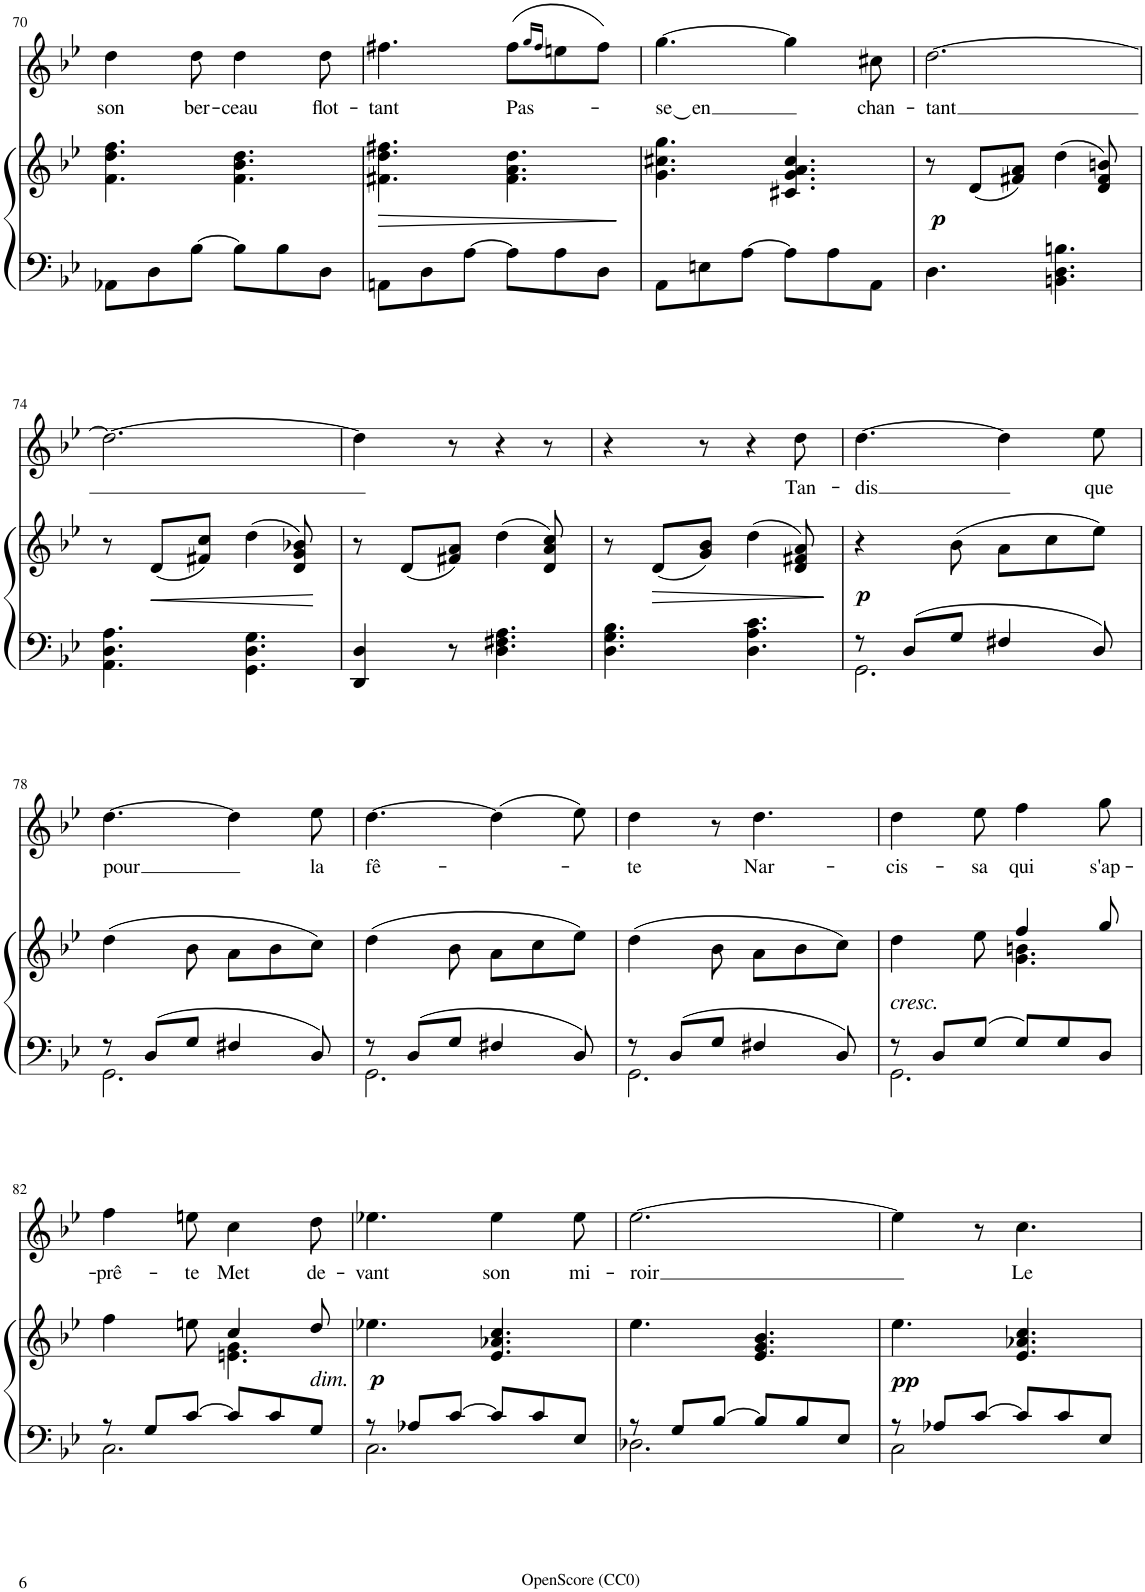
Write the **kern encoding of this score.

**kern	**kern	**dynam	**kern	**text
*part2	*part2	*part2	*part1	*part1
*staff3	*staff2	*staff2/3	*staff1	*staff1
*I"Piano	*	*	*I"Voice	*
*I'Pno	*	*	*	*
!!LO:PB:g=z
*clefF4	*clefG2	*	*clefG2	*
*k[b-e-]	*k[b-e-]	*	*k[b-e-]	*
*M6/8	*M6/8	*	*M6/8	*
=70	=70	=70	=70	=70
!	!	!	!	!LO:LY:b
8AA-X\L	4.f\ 4.dd\ 4.ff\	.	4dd\	son
8D\	.	.	.	.
!	!	!	!	!LO:LY:b
[8B-\J	.	.	8dd\	ber-
!	!	!	!	!LO:LY:b
8B-\L]	4.f\ 4.b-\ 4.dd\	.	4dd\	-ceau
8B-\	.	.	.	.
!	!	!	!	!LO:LY:b
8D\J	.	.	8dd\	flot-
=71	=71	=71	=71	=71
!	!	!LO:HP:b	!	!LO:LY:b
8AAn\L	4.f#X\ 4.dd\ 4.ff#X\	>	4.ff#X\	-tant
8D\	.	.	.	.
[8A\J	.	.	.	.
!	!	!	!	!LO:LY:b
8A\L]	4.f#\ 4.a\ 4.dd\	.	(8ff#\L	Pas-
.	.	.	16qgg/LL	.
.	.	.	16qff#/JJ	.
8A\	.	.	8een\	.
8D\J	.	.	8ff#\J)	.
.	.	]	.	.
=72	=72	=72	=72	=72
!	!	!	!	!LO:LY:b
8AA\L	4.g\ 4.cc#X\ 4.gg\	.	[4.gg\	-se‿en
8En\	.	.	.	.
[8A\J	.	.	.	.
8A\L]	4.c#X/ 4.g/ 4.a/ 4.cc#/	.	4gg\]	.
8A\	.	.	.	.
!	!	!	!	!LO:LY:b
8AA\J	.	.	8cc#X\	chan-
=73	=73	=73	=73	=73
!	!	!LO:DY:b	!	!LO:LY:b
4.D\	8r	p	[2.dd\	-tant
.	(8d/L	.	.	.
.	8f#X/ 8a/J)	.	.	.
4.BBn\ 4.D\ 4.Bn\	(4dd\	.	.	.
.	8d/ 8f#/ 8bn/)	.	.	.
!!LO:LB:g=z
=74	=74	=74	=74	=74
4.AA\ 4.D\ 4.A\	8r	.	2.dd\_	.
!	!	!LO:HP:b	!	!
.	(8d/L	<	.	.
.	8f#X/ 8cc/J)	.	.	.
4.GG\ 4.D\ 4.G\	(4dd\	.	.	.
.	8d/ 8g/ 8b-X/)	.	.	.
.	.	[	.	.
=75	=75	=75	=75	=75
4DD/ 4D/	8r	.	4dd\]	.
.	(8d/L	.	.	.
8r	8f#X/ 8a/J)	.	8r	.
4.D\ 4.F#X\ 4.A\	(4dd\	.	4r	.
.	8d/ 8a/ 8cc/)	.	8r	.
=76	=76	=76	=76	=76
4.D\ 4.G\ 4.B-\	8r	.	4r	.
!	!	!LO:HP:b	!	!
.	(8d/L	>	.	.
.	8g/ 8b-/J)	.	8r	.
4.D\ 4.A\ 4.c\	(4dd\	.	4r	.
!	!	!	!	!LO:LY:b
.	8d/ 8f#X/ 8a/)	.	8dd\	Tan-
.	.	]	.	.
=77	=77	=77	=77	=77
*^	*	*	*	*
!	!	!	!LO:DY:b	!	!LO:LY:b
8r	2.GG\	4r	p	[4.dd\	-dis
8D/L	.	.	.	.	.
8G/J	.	(8b-\	.	.	.
4F#X/	.	8a\L	.	4dd\]	.
.	.	8cc\	.	.	.
!	!	!	!	!	!LO:LY:b
8D/	.	8ee-\J)	.	8ee-\	que
!!LO:LB:g=z
=78	=78	=78	=78	=78	=78
!	!	!	!	!	!LO:LY:b
8r	2.GG\	(4dd\	.	[4.dd\	pour
8D/L	.	.	.	.	.
8G/J	.	8b-\	.	.	.
4F#X/	.	8a\L	.	4dd\]	.
.	.	8b-\	.	.	.
!	!	!	!	!	!LO:LY:b
8D/	.	8cc\J)	.	8ee-\	la
=79	=79	=79	=79	=79	=79
!	!	!	!	!	!LO:LY:b
8r	2.GG\	(4dd\	.	[4.dd\	fê-
8D/L	.	.	.	.	.
8G/J	.	8b-\	.	.	.
4F#X/	.	8a\L	.	(4dd\]	.
.	.	8cc\	.	.	.
8D/	.	8ee-\J)	.	8ee-\)	.
=80	=80	=80	=80	=80	=80
!	!	!	!	!	!LO:LY:b
8r	2.GG\	(4dd\	.	4dd\	-te
8D/L	.	.	.	.	.
8G/J	.	8b-\	.	8r	.
!	!	!	!	!	!LO:LY:b
4F#X/	.	8a\L	.	4.dd\	Nar-
.	.	8b-\	.	.	.
8D/	.	8cc\J)	.	.	.
=81	=81	=81	=81	=81	=81
*	*	*^	*	*	*
!	!	!LO:TX:b:i:t=cresc.	!	!	!	!
!	!	!	!	!	!	!LO:LY:b
8r	2.GG\	4dd\	4ryy	.	4dd\	-cis-
8D/L	.	.	.	.	.	.
!	!	!	!	!	!	!LO:LY:b
8G/J	.	8ee-\	8ryy	.	8ee-\	-sa
!	!	!	!	!	!	!LO:LY:b
8G/L	.	4ff/	4.g\ 4.bn\	.	4ff\	qui
8G/	.	.	.	.	.	.
!	!	!	!	!	!	!LO:LY:b
8D/J	.	8gg/	.	.	8gg\	s'ap-
!!LO:LB:g=z
=82	=82	=82	=82	=82	=82	=82
!	!	!	!	!	!	!LO:LY:b
8r	2.C\	4ff\	4ryy	.	4ff\	-prê-
8G/L	.	.	.	.	.	.
!	!	!	!	!	!	!LO:LY:b
[8c/J	.	8een\	8ryy	.	8een\	-te
!	!	!	!	!	!	!LO:LY:b
8c/L]	.	4cc/	4.en\ 4.g\	.	4cc\	Met
8c/	.	.	.	.	.	.
!	!	!LO:TX:b:i:t=dim.	!	!	!	!
!	!	!	!	!	!	!LO:LY:b
8G/J	.	8dd/	.	.	8dd\	de-
*	*	*v	*v	*	*	*
=83	=83	=83	=83	=83	=83
!	!	!	!LO:DY:b	!	!LO:LY:b
8r	2.C\	4.ee-X\	p	4.ee-X\	-vant
8A-X/L	.	.	.	.	.
[8c/J	.	.	.	.	.
!	!	!	!	!	!LO:LY:b
8c/L]	.	4.e-/ 4.a-X/ 4.cc/	.	4ee-\	son
8c/	.	.	.	.	.
!	!	!	!	!	!LO:LY:b
8E-/J	.	.	.	8ee-\	mi-
=84	=84	=84	=84	=84	=84
!	!	!	!	!	!LO:LY:b
8r	2.D-X\	4.ee-\	.	[2.ee-\	-roir
8G/L	.	.	.	.	.
[8B-/J	.	.	.	.	.
8B-/L]	.	4.e-/ 4.g/ 4.b-/	.	.	.
8B-/	.	.	.	.	.
8E-/J	.	.	.	.	.
=85	=85	=85	=85	=85	=85
!	!	!	!LO:DY:b	!	!
8r	2C\	4.ee-\	pp	4ee-\]	.
8A-X/L	.	.	.	.	.
[8c/J	.	.	.	8r	.
!	!	!	!	!	!LO:LY:b
8c/L]	.	4.e-/ 4.a-X/ 4.cc/	.	4.cc\	Le
8c/	4ryy	.	.	.	.
8E-/J	.	.	.	.	.
*v	*v	*	*	*	*
=	=	=	=	=
*-	*-	*-	*-	*-
